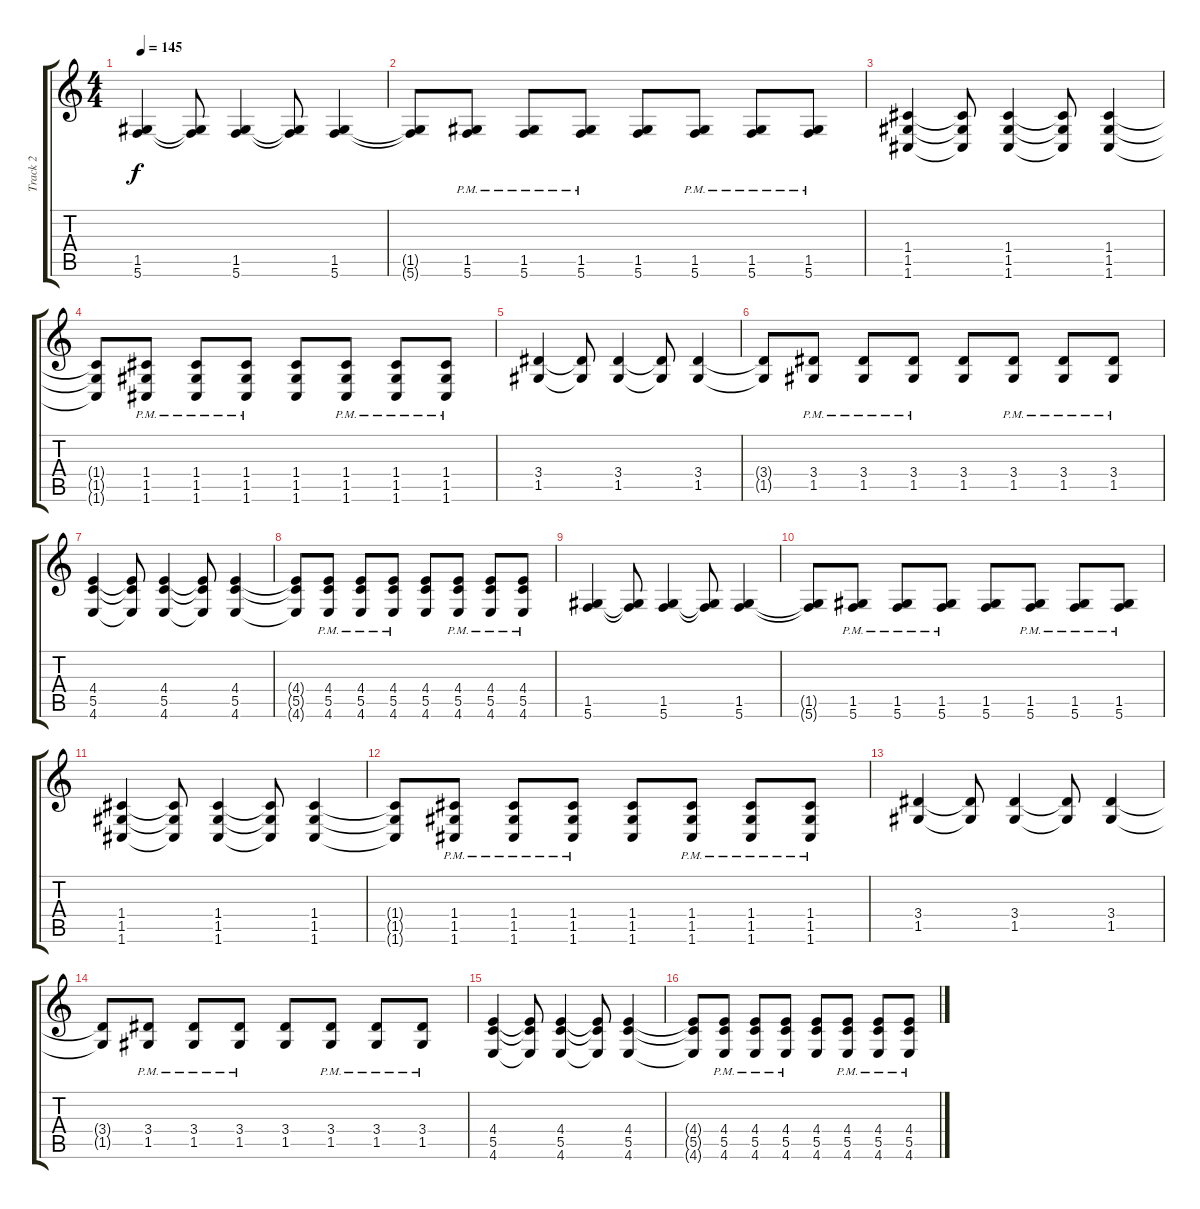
\track ("Track 2" "Track 2") {instrument overdrivenguitar}
\staff {score tabs}
\tuning (D4 A3 F3 C3 G2 C2) {hide}
\ts (4 4)
\tempo 145
\clef g2
\ks c
(1.5 5.6).4{dy f} (1.5{t} 5.6{t}).8 (1.5 5.6).4 (1.5{t} 5.6{t}).8 (1.5 5.6).4 |
(1.5{t} 5.6{t}).8 (1.5{pm} 5.6{pm}).8 (1.5{pm} 5.6{pm}).8 (1.5{pm} 5.6{pm}).8 (1.5 5.6).8 (1.5{pm} 5.6{pm}).8 (1.5{pm} 5.6{pm}).8 (1.5{pm} 5.6{pm}).8 |
(1.4 1.5 1.6).4 (1.4{t} 1.5{t} 1.6{t}).8 (1.4 1.5 1.6).4 (1.4{t} 1.5{t} 1.6{t}).8 (1.4 1.5 1.6).4 |
(1.4{t} 1.5{t} 1.6{t}).8 (1.4{pm} 1.5{pm} 1.6{pm}).8 (1.4{pm} 1.5{pm} 1.6{pm}).8 (1.4{pm} 1.5{pm} 1.6{pm}).8 (1.4 1.5 1.6).8 (1.4{pm} 1.5{pm} 1.6{pm}).8 (1.4{pm} 1.5{pm} 1.6{pm}).8 (1.4{pm} 1.5{pm} 1.6{pm}).8 |
(3.4 1.5).4 (3.4{t} 1.5{t}).8 (3.4 1.5).4 (3.4{t} 1.5{t}).8 (3.4 1.5).4 |
(3.4{t} 1.5{t}).8 (3.4{pm} 1.5{pm}).8 (3.4{pm} 1.5{pm}).8 (3.4{pm} 1.5{pm}).8 (3.4 1.5).8 (3.4{pm} 1.5{pm}).8 (3.4{pm} 1.5{pm}).8 (3.4{pm} 1.5{pm}).8 |
(4.4 5.5 4.6).4 (4.4{t} 5.5{t} 4.6{t}).8 (4.4 5.5 4.6).4 (4.4{t} 5.5{t} 4.6{t}).8 (4.4 5.5 4.6).4 |
(4.4{t} 5.5{t} 4.6{t}).8 (4.4{pm} 5.5{pm} 4.6{pm}).8 (4.4{pm} 5.5{pm} 4.6{pm}).8 (4.4{pm} 5.5{pm} 4.6{pm}).8 (4.4 5.5 4.6).8 (4.4{pm} 5.5{pm} 4.6{pm}).8 (4.4{pm} 5.5{pm} 4.6{pm}).8 (4.4{pm} 5.5{pm} 4.6{pm}).8 |
(1.5 5.6).4 (1.5{t} 5.6{t}).8 (1.5 5.6).4 (1.5{t} 5.6{t}).8 (1.5 5.6).4 |
(1.5{t} 5.6{t}).8 (1.5{pm} 5.6{pm}).8 (1.5{pm} 5.6{pm}).8 (1.5{pm} 5.6{pm}).8 (1.5 5.6).8 (1.5{pm} 5.6{pm}).8 (1.5{pm} 5.6{pm}).8 (1.5{pm} 5.6{pm}).8 |
(1.4 1.5 1.6).4 (1.4{t} 1.5{t} 1.6{t}).8 (1.4 1.5 1.6).4 (1.4{t} 1.5{t} 1.6{t}).8 (1.4 1.5 1.6).4 |
(1.4{t} 1.5{t} 1.6{t}).8 (1.4{pm} 1.5{pm} 1.6{pm}).8 (1.4{pm} 1.5{pm} 1.6{pm}).8 (1.4{pm} 1.5{pm} 1.6{pm}).8 (1.4 1.5 1.6).8 (1.4{pm} 1.5{pm} 1.6{pm}).8 (1.4{pm} 1.5{pm} 1.6{pm}).8 (1.4{pm} 1.5{pm} 1.6{pm}).8 |
(3.4 1.5).4 (3.4{t} 1.5{t}).8 (3.4 1.5).4 (3.4{t} 1.5{t}).8 (3.4 1.5).4 |
(3.4{t} 1.5{t}).8 (3.4{pm} 1.5{pm}).8 (3.4{pm} 1.5{pm}).8 (3.4{pm} 1.5{pm}).8 (3.4 1.5).8 (3.4{pm} 1.5{pm}).8 (3.4{pm} 1.5{pm}).8 (3.4{pm} 1.5{pm}).8 |
(4.4 5.5 4.6).4 (4.4{t} 5.5{t} 4.6{t}).8 (4.4 5.5 4.6).4 (4.4{t} 5.5{t} 4.6{t}).8 (4.4 5.5 4.6).4 |
(4.4{t} 5.5{t} 4.6{t}).8 (4.4{pm} 5.5{pm} 4.6{pm}).8 (4.4{pm} 5.5{pm} 4.6{pm}).8 (4.4{pm} 5.5{pm} 4.6{pm}).8 (4.4 5.5 4.6).8 (4.4{pm} 5.5{pm} 4.6{pm}).8 (4.4{pm} 5.5{pm} 4.6{pm}).8 (4.4{pm} 5.5{pm} 4.6{pm}).8
